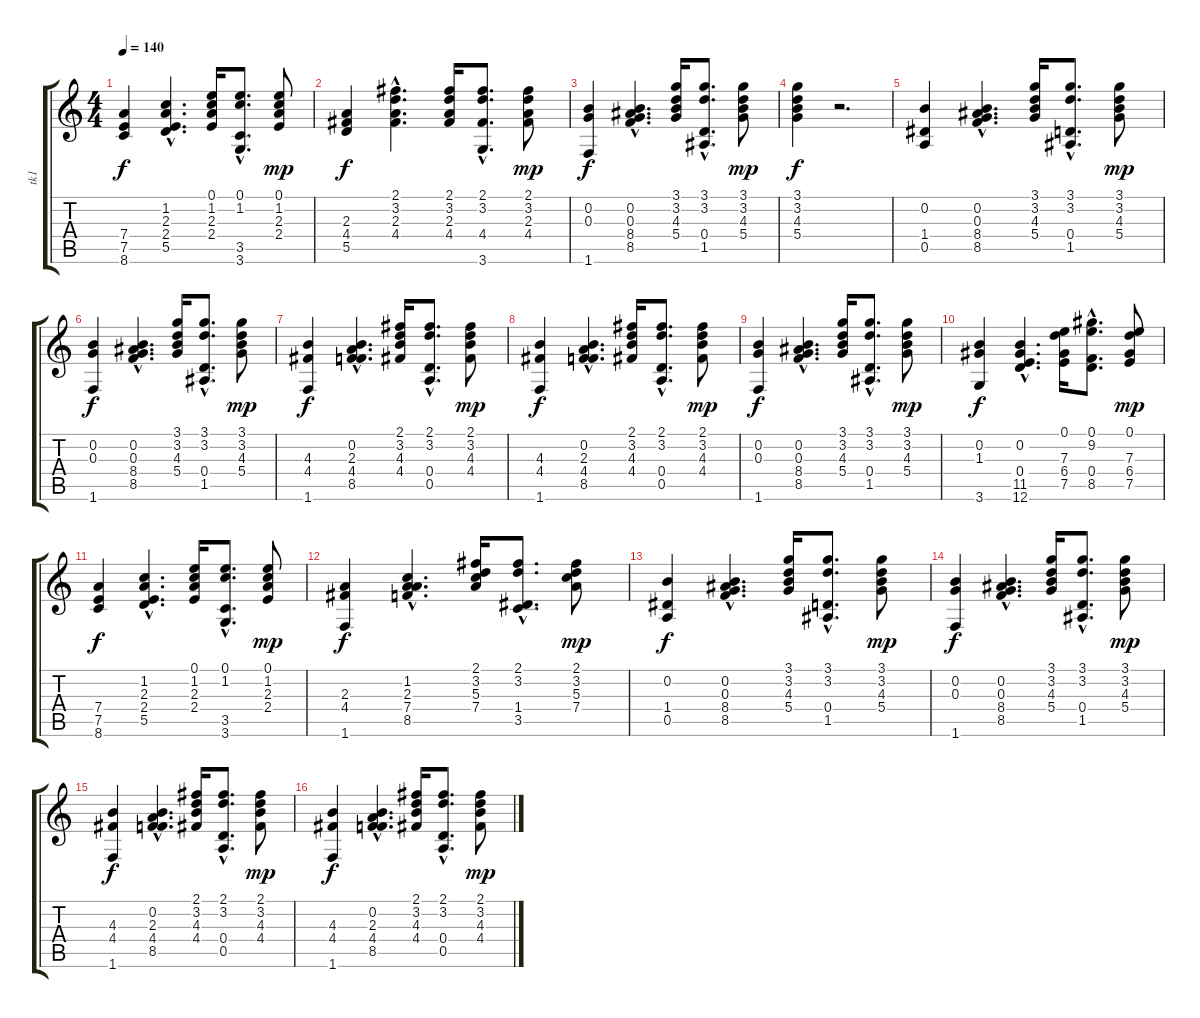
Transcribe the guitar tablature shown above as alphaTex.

\track ("tk1" "tk1") {instrument acousticguitarsteel}
\staff {score tabs}
\tuning (E4 B3 G3 D3 A2 E2) {hide}
\ts (4 4)
\tempo 140
\clef g2
\ks c
(7.4 7.5 8.6).4{dy f} (1.2{hac} 2.3{hac} 2.4{hac} 5.5{hac}).4{d} (0.1 1.2 2.3 2.4).16 (0.1{hac} 1.2{hac} 3.5{hac} 3.6{hac}).8{d} (0.1 1.2 2.3 2.4).8{dy mp} |
(2.3 4.4 5.5).4{dy f} (2.1{hac} 3.2{hac} 2.3{hac} 4.4{hac}).4{d} (2.1 3.2 2.3 4.4).16 (2.1{hac} 3.2{hac} 4.4{hac} 3.6{hac}).8{d} (2.1 3.2 2.3 4.4).8{dy mp} |
(0.2 0.3 1.6).4{dy f} (0.2{hac} 0.3{hac} 8.4{hac} 8.5{hac}).4{d} (3.1 3.2 4.3 5.4).16 (3.1{hac} 3.2{hac} 0.4{hac} 1.5{hac}).8{d} (3.1 3.2 4.3 5.4).8{dy mp} |
(3.1 3.2 4.3 5.4).4{dy f} r.2{d} |
(0.2 1.4 0.5).4 (0.2{hac} 0.3{hac} 8.4{hac} 8.5{hac}).4{d} (3.1 3.2 4.3 5.4).16 (3.1{hac} 3.2{hac} 0.4{hac} 1.5{hac}).8{d} (3.1 3.2 4.3 5.4).8{dy mp} |
(0.2 0.3 1.6).4{dy f} (0.2{hac} 0.3{hac} 8.4{hac} 8.5{hac}).4{d} (3.1 3.2 4.3 5.4).16 (3.1{hac} 3.2{hac} 0.4{hac} 1.5{hac}).8{d} (3.1 3.2 4.3 5.4).8{dy mp} |
(4.3 4.4 1.6).4{dy f} (0.2{hac} 2.3{hac} 4.4{hac} 8.5{hac}).4{d} (2.1 3.2 4.3 4.4).16 (2.1{hac} 3.2{hac} 0.4{hac} 0.5{hac}).8{d} (2.1 3.2 4.3 4.4).8{dy mp} |
(4.3 4.4 1.6).4{dy f} (0.2{hac} 2.3{hac} 4.4{hac} 8.5{hac}).4{d} (2.1 3.2 4.3 4.4).16 (2.1{hac} 3.2{hac} 0.4{hac} 0.5{hac}).8{d} (2.1 3.2 4.3 4.4).8{dy mp} |
(0.2 0.3 1.6).4{dy f} (0.2{hac} 0.3{hac} 8.4{hac} 8.5{hac}).4{d} (3.1 3.2 4.3 5.4).16 (3.1{hac} 3.2{hac} 0.4{hac} 1.5{hac}).8{d} (3.1 3.2 4.3 5.4).8{dy mp} |
(0.2 1.3 3.6).4{dy f} (0.2{hac} 0.4{hac} 11.5{hac} 12.6{hac}).4{d} (0.1 7.3 6.4 7.5).16 (0.1{hac} 9.2{hac} 0.4{hac} 8.5{hac}).8{d} (0.1 7.3 6.4 7.5).8{dy mp} |
(7.4 7.5 8.6).4{dy f} (1.2{hac} 2.3{hac} 2.4{hac} 5.5{hac}).4{d} (0.1 1.2 2.3 2.4).16 (0.1{hac} 1.2{hac} 3.5{hac} 3.6{hac}).8{d} (0.1 1.2 2.3 2.4).8{dy mp} |
(2.3 4.4 1.6).4{dy f} (1.2{hac} 2.3{hac} 7.4{hac} 8.5{hac}).4{d} (2.1 3.2 5.3 7.4).16 (2.1{hac} 3.2{hac} 1.4{hac} 3.5{hac}).8{d} (2.1 3.2 5.3 7.4).8{dy mp} |
(0.2 1.4 0.5).4{dy f} (0.2{hac} 0.3{hac} 8.4{hac} 8.5{hac}).4{d} (3.1 3.2 4.3 5.4).16 (3.1{hac} 3.2{hac} 0.4{hac} 1.5{hac}).8{d} (3.1 3.2 4.3 5.4).8{dy mp} |
(0.2 0.3 1.6).4{dy f} (0.2{hac} 0.3{hac} 8.4{hac} 8.5{hac}).4{d} (3.1 3.2 4.3 5.4).16 (3.1{hac} 3.2{hac} 0.4{hac} 1.5{hac}).8{d} (3.1 3.2 4.3 5.4).8{dy mp} |
(4.3 4.4 1.6).4{dy f} (0.2{hac} 2.3{hac} 4.4{hac} 8.5{hac}).4{d} (2.1 3.2 4.3 4.4).16 (2.1{hac} 3.2{hac} 0.4{hac} 0.5{hac}).8{d} (2.1 3.2 4.3 4.4).8{dy mp} |
(4.3 4.4 1.6).4{dy f} (0.2{hac} 2.3{hac} 4.4{hac} 8.5{hac}).4{d} (2.1 3.2 4.3 4.4).16 (2.1{hac} 3.2{hac} 0.4{hac} 0.5{hac}).8{d} (2.1 3.2 4.3 4.4).8{dy mp}
